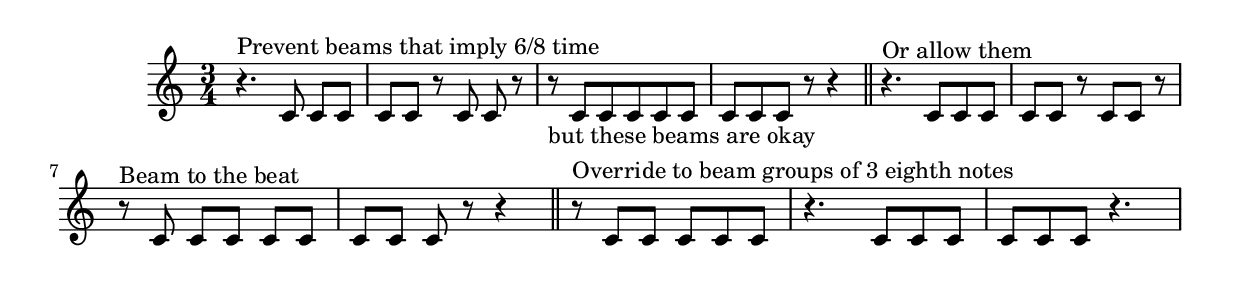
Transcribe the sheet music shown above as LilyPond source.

\version "2.15.40"

\header {

  doctitle = "Special beaming rules for 3/4 time"

  texinfo = "Beaming in 3/4 time has special treatment.  By default
six eighth notes are beamed in one. Beams that would imply 6/8 time
may be avoided with @code{beamHalfMeasure = ##f}.  When the beaming
is changed, beams should start at the beginning of the measure.
"

}

\relative c' {
  \time 3/4
  \set Timing.beamHalfMeasure = ##f
  r4.^\markup "Prevent beams that imply 6/8 time" c8 c c |
  c8 c r c c r |
  r8_"but these beams are okay" c c c c c | c c c r r4 \bar "||"

  \set Timing.beamHalfMeasure = ##t
  r4.^\markup "Or allow them" c8 c c c c r c c r
  \break

  \unset Timing.beamExceptions
  r8^\markup "Beam to the beat" c c c c c
  c c c r r4 \bar "||"

  \set Timing.baseMoment = #(ly:make-moment 1 8)
  \set Timing.beatStructure = #'(3 3)
  r8^\markup "Override to beam groups of 3 eighth notes" c c c c c
  r4. c8 c c c c c r4.
}
